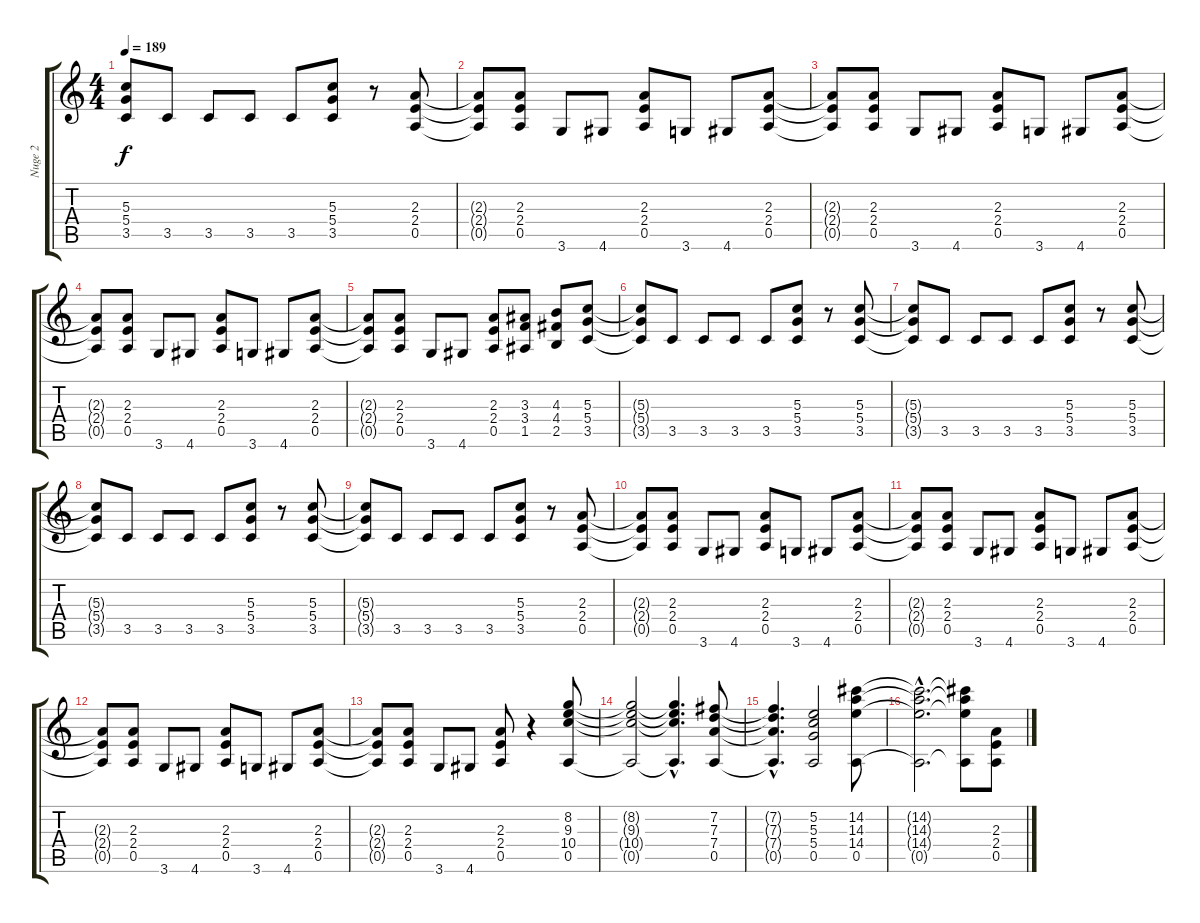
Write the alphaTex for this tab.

\track ("Nuge 2" "Nuge 2") {instrument overdrivenguitar}
\staff {score tabs}
\tuning (E4 B3 G3 D3 A2 E2) {hide}
\ts (4 4)
\tempo 189
\clef g2
\ks c
(5.3{t} 5.4{t} 3.5{t}).8{dy f} 3.5.8 3.5.8 3.5.8 3.5.8 (5.3 5.4 3.5).8 r.8 (2.3 2.4 0.5).8 |
(2.3{t} 2.4{t} 0.5{t}).8 (2.3 2.4 0.5).8 3.6.8 4.6.8 (2.3 2.4 0.5).8 3.6.8 4.6.8 (2.3 2.4 0.5).8 |
(2.3{t} 2.4{t} 0.5{t}).8 (2.3 2.4 0.5).8 3.6.8 4.6.8 (2.3 2.4 0.5).8 3.6.8 4.6.8 (2.3 2.4 0.5).8 |
(2.3{t} 2.4{t} 0.5{t}).8 (2.3 2.4 0.5).8 3.6.8 4.6.8 (2.3 2.4 0.5).8 3.6.8 4.6.8 (2.3 2.4 0.5).8 |
(2.3{t} 2.4{t} 0.5{t}).8 (2.3 2.4 0.5).8 3.6.8 4.6.8 (2.3 2.4 0.5).8 (3.3 3.4 1.5).8 (4.3 4.4 2.5).8 (5.3 5.4 3.5).8 |
(5.3{t} 5.4{t} 3.5{t}).8 3.5.8 3.5.8 3.5.8 3.5.8 (5.3 5.4 3.5).8 r.8 (5.3 5.4 3.5).8 |
(5.3{t} 5.4{t} 3.5{t}).8 3.5.8 3.5.8 3.5.8 3.5.8 (5.3 5.4 3.5).8 r.8 (5.3 5.4 3.5).8 |
(5.3{t} 5.4{t} 3.5{t}).8 3.5.8 3.5.8 3.5.8 3.5.8 (5.3 5.4 3.5).8 r.8 (5.3 5.4 3.5).8 |
(5.3{t} 5.4{t} 3.5{t}).8 3.5.8 3.5.8 3.5.8 3.5.8 (5.3 5.4 3.5).8 r.8 (2.3 2.4 0.5).8 |
(2.3{t} 2.4{t} 0.5{t}).8 (2.3 2.4 0.5).8 3.6.8 4.6.8 (2.3 2.4 0.5).8 3.6.8 4.6.8 (2.3 2.4 0.5).8 |
(2.3{t} 2.4{t} 0.5{t}).8 (2.3 2.4 0.5).8 3.6.8 4.6.8 (2.3 2.4 0.5).8 3.6.8 4.6.8 (2.3 2.4 0.5).8 |
(2.3{t} 2.4{t} 0.5{t}).8 (2.3 2.4 0.5).8 3.6.8 4.6.8 (2.3 2.4 0.5).8 3.6.8 4.6.8 (2.3 2.4 0.5).8 |
(2.3{t} 2.4{t} 0.5{t}).8 (2.3 2.4 0.5).8 3.6.8 4.6.8 (2.3 2.4 0.5).8 r.4 (8.2 9.3 10.4 0.5).8 |
(8.2{t} 9.3{t} 10.4{t} 0.5{t}).2 (8.2{hac t} 9.3{hac t} 10.4{hac t} 0.5{hac t}).4{d} (7.2 7.3 7.4 0.5).8 |
(7.2{hac t} 7.3{hac t} 7.4{hac t} 0.5{hac t}).4{d} (5.2 5.3 5.4 0.5).2 (14.2 14.3 14.4 0.5).8 |
(14.2{hac t} 14.3{hac t} 14.4{hac t} 0.5{hac t}).2{d} (14.2{t} 14.3{t} 14.4{t} 0.5{t}).8 (2.3 2.4 0.5).8
